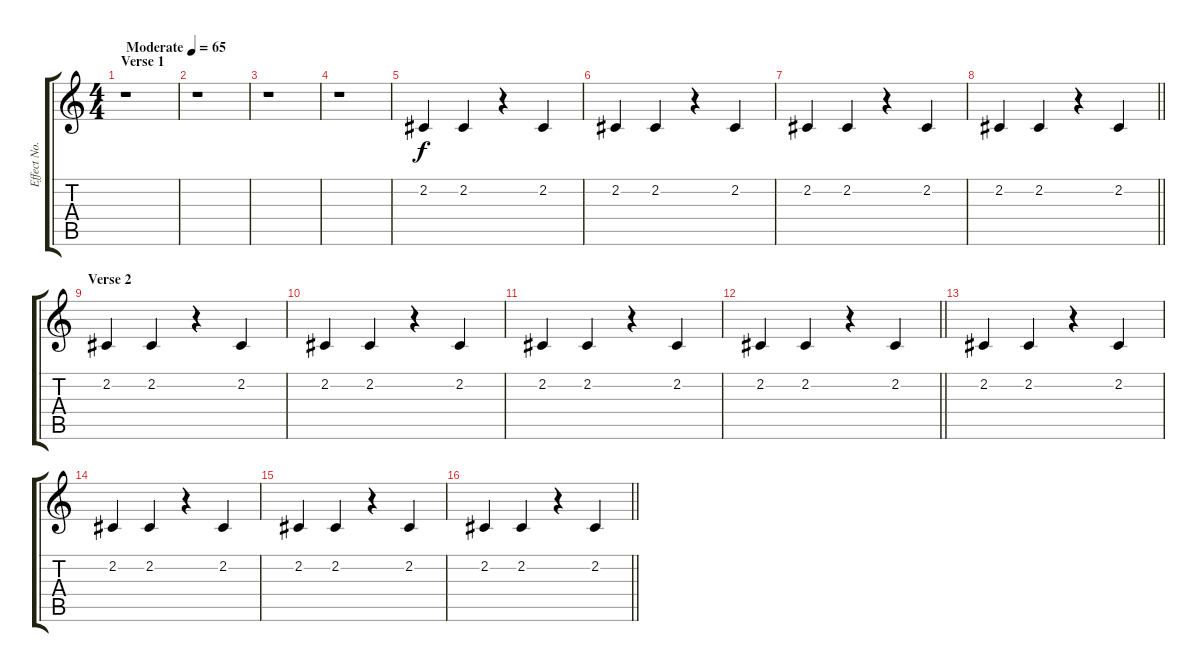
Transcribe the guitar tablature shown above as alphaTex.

\track ("Effect No. 1" "Effect No.") {instrument reversecymbal}
\staff {score tabs}
\tuning (E4 B3 G3 D3 A2 E2) {hide}
\ts (4 4)
\section ("" "Verse 1")
\tempo (65 "Moderate")
\clef g2
\ks c
r.1{dy f instrument reversecymbal} |
r.1 |
r.1 |
r.1{volume 4} |
2.2.4{volume 12 instrument reversecymbal} 2.2.4{instrument seashore} r.4 2.2.4{instrument seashore} |
2.2.4{instrument reversecymbal} 2.2.4{instrument seashore} r.4 2.2.4{instrument seashore} |
2.2.4{instrument reversecymbal} 2.2.4{instrument seashore} r.4 2.2.4{instrument seashore} |
\barLineRight lightlight
2.2.4{instrument reversecymbal} 2.2.4{instrument seashore} r.4 2.2.4{instrument seashore} |
\section ("" "Verse 2")
2.2.4{instrument reversecymbal} 2.2.4{instrument seashore} r.4 2.2.4{instrument seashore} |
2.2.4{instrument reversecymbal} 2.2.4{instrument seashore} r.4 2.2.4{instrument seashore} |
2.2.4{instrument reversecymbal} 2.2.4{instrument seashore} r.4 2.2.4{instrument seashore} |
\barLineRight lightlight
2.2.4{instrument reversecymbal} 2.2.4{instrument seashore} r.4 2.2.4{instrument seashore} |
2.2.4{instrument reversecymbal} 2.2.4{instrument seashore} r.4 2.2.4{instrument seashore} |
2.2.4{instrument reversecymbal} 2.2.4{instrument seashore} r.4 2.2.4{instrument seashore} |
2.2.4{instrument reversecymbal} 2.2.4{instrument seashore} r.4 2.2.4{instrument seashore} |
\barLineRight lightlight
2.2.4{instrument reversecymbal} 2.2.4{instrument seashore} r.4 2.2.4{instrument seashore}
